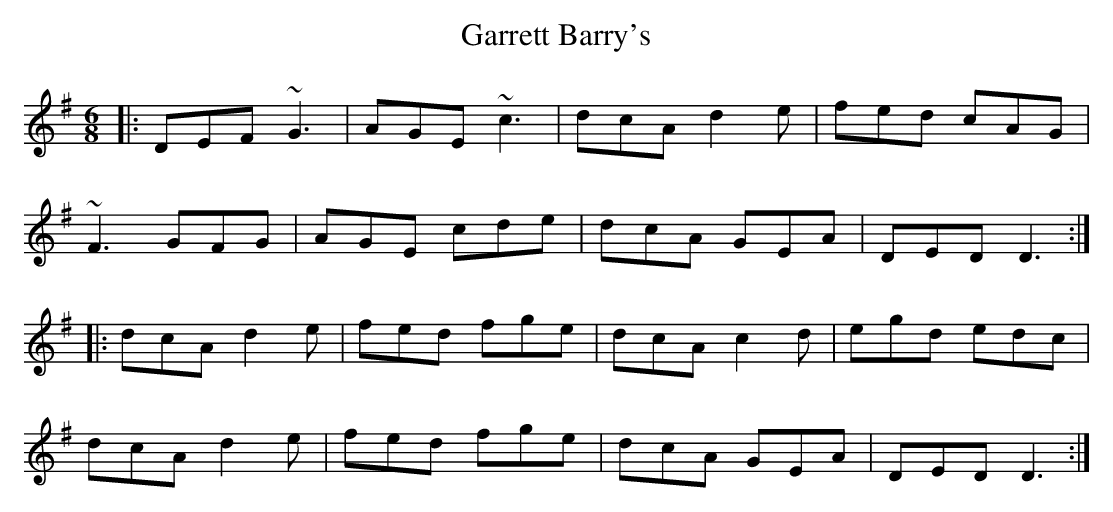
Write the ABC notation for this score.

X:1
T:Garrett Barry's
M:6/8
K:Dmix
|:DEF ~G3|AGE ~c3|dcA d2e|fed cAG|
~F3 GFG|AGE cde|dcA GEA|DED D3:|
|:dcA d2e|fed fge|dcA c2d|egd edc|
dcA d2e|fed fge|dcA GEA|DED D3:|
